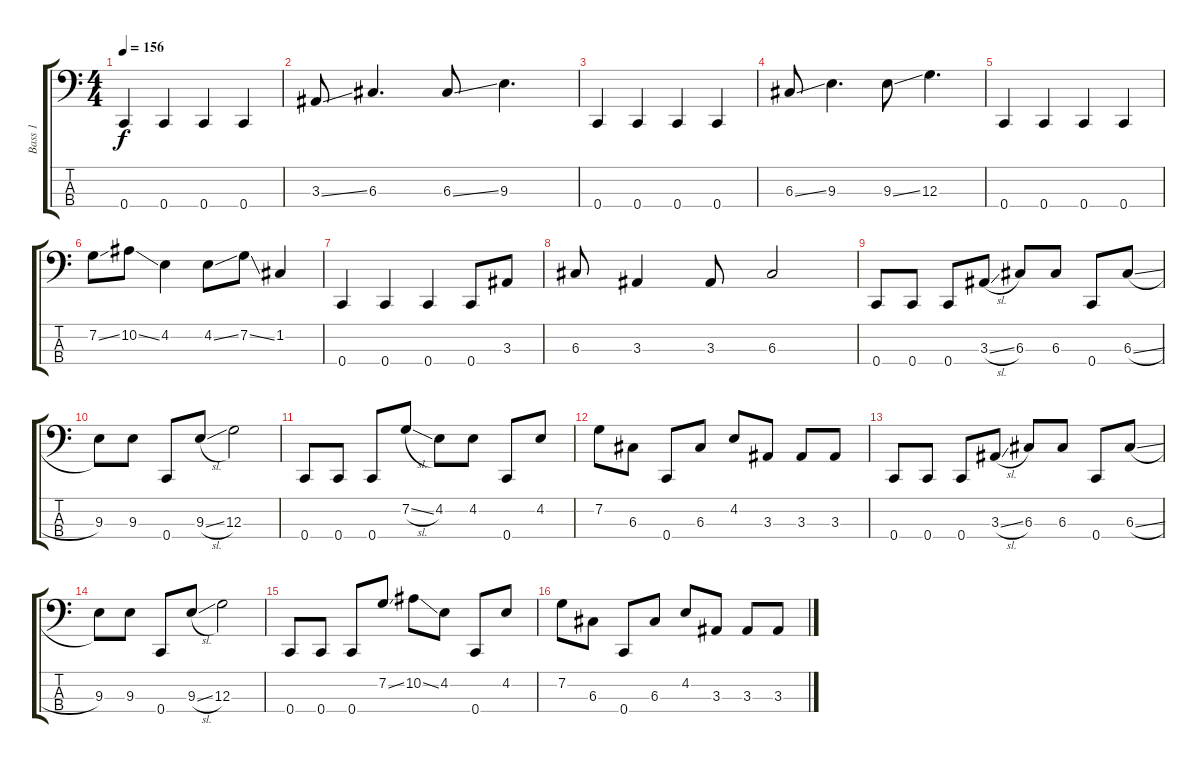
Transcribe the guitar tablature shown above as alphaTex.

\track ("Bass 1" "Bass 1") {instrument electricbassfinger}
\staff {score tabs}
\tuning (F2 C2 G1 C1) {hide}
\ts (4 4)
\tempo 156
\clef f4
\ks c
0.4.4{dy f} 0.4.4 0.4.4 0.4.4 |
3.3{ss}.8 6.3.4{d} 6.3{ss}.8 9.3.4{d} |
0.4.4 0.4.4 0.4.4 0.4.4 |
6.3{ss}.8 9.3.4{d} 9.3{ss}.8 12.3.4{d} |
0.4.4 0.4.4 0.4.4 0.4.4 |
7.2{ss}.8 10.2{ss}.8 4.2.4 4.2{ss}.8 7.2{ss}.8 1.2.4 |
0.4.4 0.4.4 0.4.4 0.4.8 3.3.8 |
6.3.8 3.3.4 3.3.8 6.3.2 |
0.4.8 0.4.8 0.4.8 3.3{sl}.8 6.3.8 6.3.8 0.4.8 6.3{sl}.8 |
9.3.8 9.3.8 0.4.8 9.3{sl}.8 12.3.2 |
0.4.8 0.4.8 0.4.8 7.2{sl}.8 4.2.8 4.2.8 0.4.8 4.2.8 |
7.2.8 6.3.8 0.4.8 6.3.8 4.2.8 3.3.8 3.3.8 3.3.8 |
0.4.8 0.4.8 0.4.8 3.3{sl}.8 6.3.8 6.3.8 0.4.8 6.3{sl}.8 |
9.3.8 9.3.8 0.4.8 9.3{sl}.8 12.3.2 |
0.4.8 0.4.8 0.4.8 7.2{ss}.8 10.2{ss}.8 4.2.8 0.4.8 4.2.8 |
7.2.8 6.3.8 0.4.8 6.3.8 4.2.8 3.3.8 3.3.8 3.3.8
